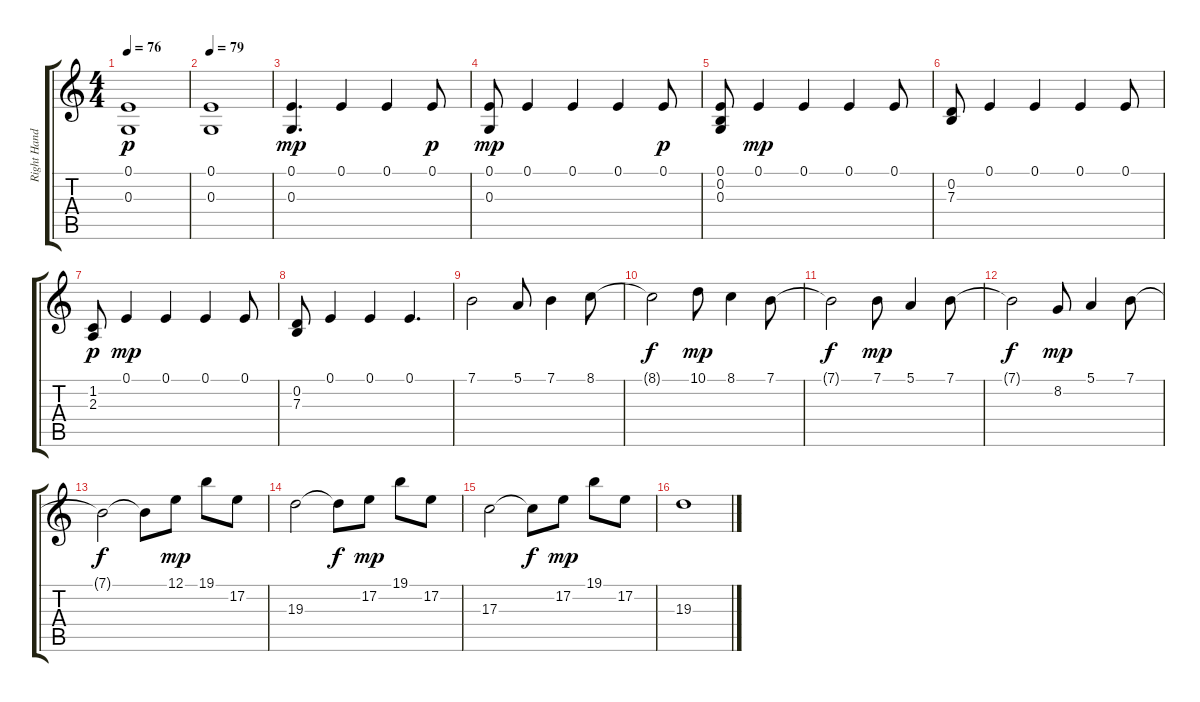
\track ("Right Hand" "Right Hand") {instrument brightacousticpiano}
\staff {score tabs}
\tuning (E4 B3 G3 D3 A2 E2) {hide}
\ts (4 4)
\tempo 76
\clef g2
\ks c
(0.1 0.3).1{dy p} |
\tempo 79
(0.1 0.3).1 |
(0.1 0.3).4{d dy mp} 0.1.4 0.1.4 0.1.8{dy p} |
(0.1 0.3).8{dy mp} 0.1.4 0.1.4 0.1.4 0.1.8{dy p} |
(0.1 0.2 0.3).8 0.1.4{dy mp} 0.1.4 0.1.4 0.1.8 |
(0.2 7.3).8 0.1.4 0.1.4 0.1.4 0.1.8 |
(1.2 2.3).8{dy p} 0.1.4{dy mp} 0.1.4 0.1.4 0.1.8 |
(0.2 7.3).8 0.1.4 0.1.4 0.1.4{d} |
7.1.2 5.1.8 7.1.4 8.1.8 |
8.1{t}.2{dy f} 10.1.8{dy mp} 8.1.4 7.1.8 |
7.1{t}.2{dy f} 7.1.8{dy mp} 5.1.4 7.1.8 |
7.1{t}.2{dy f} 8.2.8{dy mp} 5.1.4 7.1.8 |
7.1{t}.2{dy f} 7.1{t}.8 12.1.8{dy mp} 19.1.8 17.2.8 |
19.3.2 19.3{t}.8{dy f} 17.2.8{dy mp} 19.1.8 17.2.8 |
17.3.2 17.3{t}.8{dy f} 17.2.8{dy mp} 19.1.8 17.2.8 |
19.3.1
